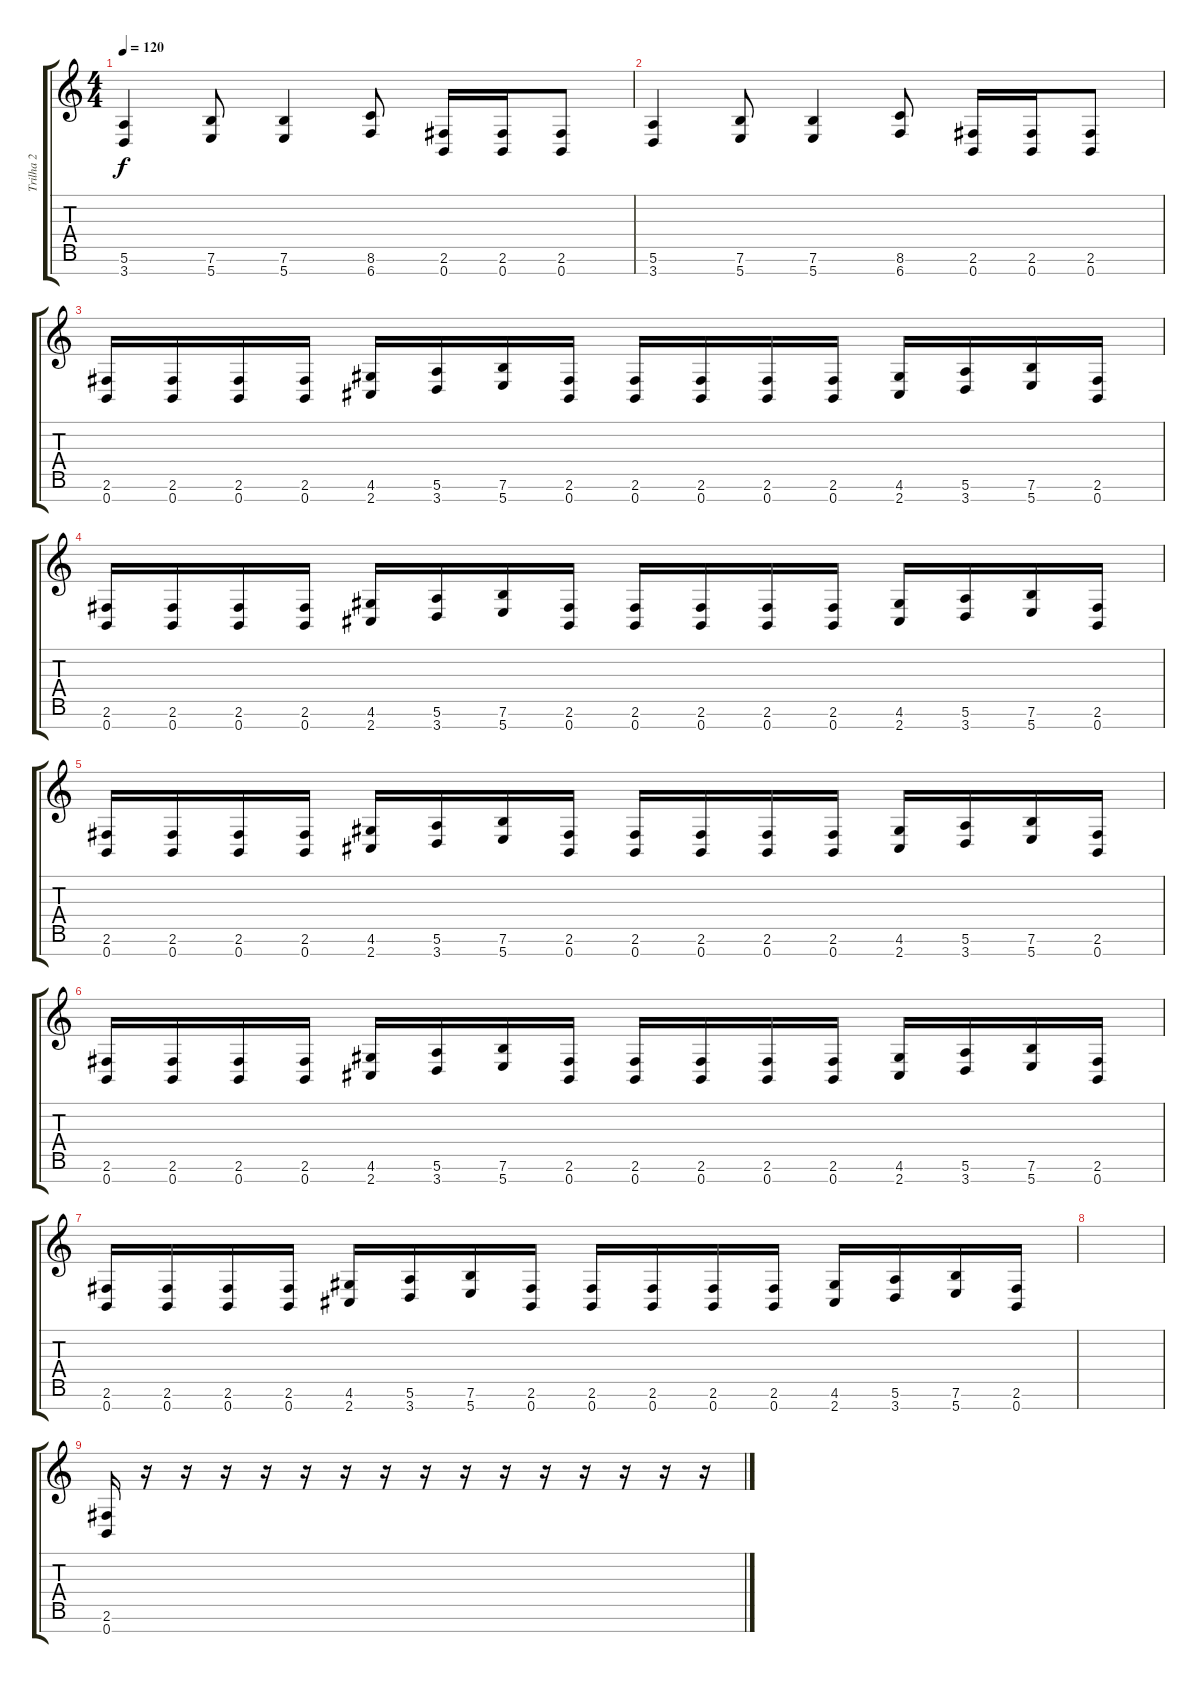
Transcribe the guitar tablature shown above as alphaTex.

\track ("Trilha 2" "Trilha 2") {instrument distortionguitar}
\staff {score tabs}
\tuning (E4 B3 G3 D3 A2 E2 B1) {hide}
\ts (4 4)
\tempo 120
\clef g2
\ks c
(5.6 3.7).4{dy f} (7.6 5.7).8 (7.6 5.7).4 (8.6 6.7).8 (2.6 0.7).16 (2.6 0.7).16 (2.6 0.7).8 |
(5.6 3.7).4 (7.6 5.7).8 (7.6 5.7).4 (8.6 6.7).8 (2.6 0.7).16 (2.6 0.7).16 (2.6 0.7).8 |
(2.6 0.7).16 (2.6 0.7).16 (2.6 0.7).16 (2.6 0.7).16 (4.6 2.7).16 (5.6 3.7).16 (7.6 5.7).16 (2.6 0.7).16 (2.6 0.7).16 (2.6 0.7).16 (2.6 0.7).16 (2.6 0.7).16 (4.6 2.7).16 (5.6 3.7).16 (7.6 5.7).16 (2.6 0.7).16 |
(2.6 0.7).16 (2.6 0.7).16 (2.6 0.7).16 (2.6 0.7).16 (4.6 2.7).16 (5.6 3.7).16 (7.6 5.7).16 (2.6 0.7).16 (2.6 0.7).16 (2.6 0.7).16 (2.6 0.7).16 (2.6 0.7).16 (4.6 2.7).16 (5.6 3.7).16 (7.6 5.7).16 (2.6 0.7).16 |
(2.6 0.7).16 (2.6 0.7).16 (2.6 0.7).16 (2.6 0.7).16 (4.6 2.7).16 (5.6 3.7).16 (7.6 5.7).16 (2.6 0.7).16 (2.6 0.7).16 (2.6 0.7).16 (2.6 0.7).16 (2.6 0.7).16 (4.6 2.7).16 (5.6 3.7).16 (7.6 5.7).16 (2.6 0.7).16 |
(2.6 0.7).16 (2.6 0.7).16 (2.6 0.7).16 (2.6 0.7).16 (4.6 2.7).16 (5.6 3.7).16 (7.6 5.7).16 (2.6 0.7).16 (2.6 0.7).16 (2.6 0.7).16 (2.6 0.7).16 (2.6 0.7).16 (4.6 2.7).16 (5.6 3.7).16 (7.6 5.7).16 (2.6 0.7).16 |
(2.6 0.7).16 (2.6 0.7).16 (2.6 0.7).16 (2.6 0.7).16 (4.6 2.7).16 (5.6 3.7).16 (7.6 5.7).16 (2.6 0.7).16 (2.6 0.7).16 (2.6 0.7).16 (2.6 0.7).16 (2.6 0.7).16 (4.6 2.7).16 (5.6 3.7).16 (7.6 5.7).16 (2.6 0.7).16 |
|
(2.6 0.7).16 r.16 r.16 r.16 r.16 r.16 r.16 r.16 r.16 r.16 r.16 r.16 r.16 r.16 r.16 r.16
